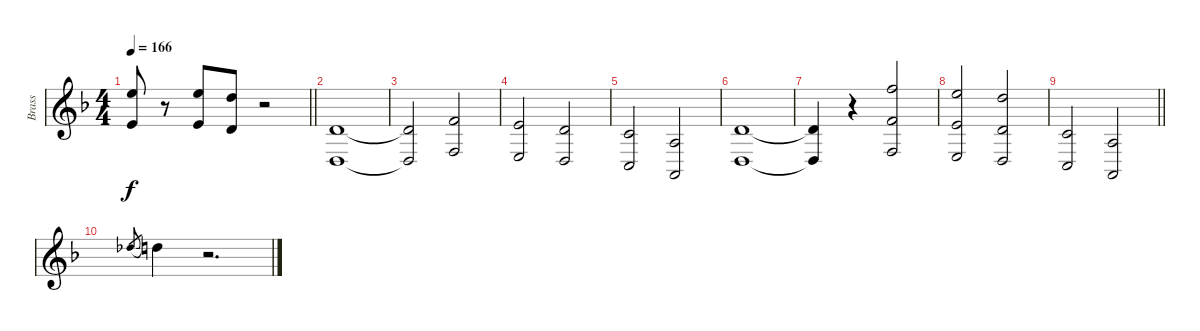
\track ("Brass" "Brass") {instrument trombone}
\staff {score}
\tuning (E4 B3 G3 D3 A2 E2) {hide}
\ts (4 4)
\tempo 166
\clef g2
\barLineRight lightlight
\ks f
(12.1 5.2).8{dy f} r.8 (12.1 5.2).8 (10.1 3.2).8 r.2 |
\section ("" "")
(3.2 0.4).1{balance 8} |
(3.2{t} 0.4{t}).2 (6.2 3.4).2 |
(5.2 2.4).2 (3.2 0.4).2 |
(5.3 3.5).2 (2.3 0.5).2 |
(3.2 0.4).1 |
(3.2{t} 0.4{t}).4 r.4 (13.1 6.2 3.4).2 |
(12.1 5.2 2.4).2 (10.1 3.2 0.4).2 |
\barLineRight lightlight
(5.3 3.5).2 (2.3 0.5).2 |
\section ("" "")
9.1{sl}.8{gr} 10.1.4 r.2{d}
